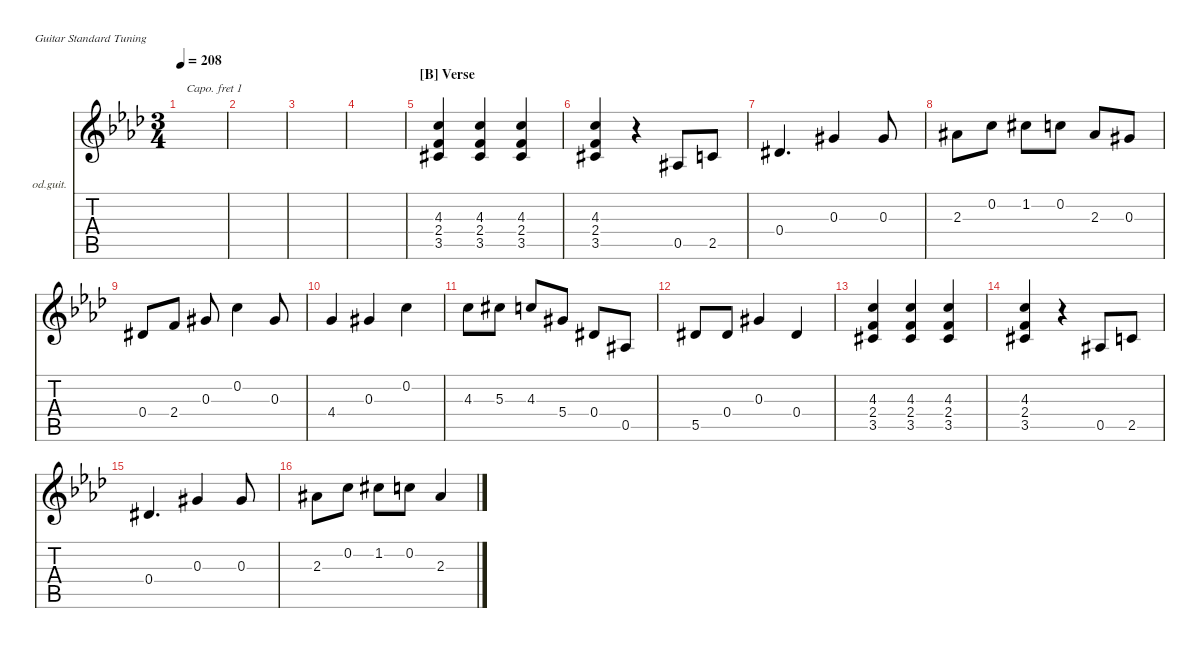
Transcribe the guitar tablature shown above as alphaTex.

\hideDynamics
\bracketExtendMode nobrackets
\firstSystemTrackNameOrientation horizontal
\otherSystemsTrackNameOrientation horizontal
\track ("Overdriven Guitar" "od.guit.") {instrument overdrivenguitar}
\staff {score tabs}
\capo 1
\tuning (E4 B3 G3 D3 A2 E2)
\ts (3 4)
\tempo 208
\clef g2
\ks fminor
|
|
|
|
\section ("B" "Verse")
(3.5{acc #} 2.4{acc forcenatural} 4.3{acc forcenatural}).4{beam Up} (3.5{acc #} 2.4{acc forcenatural} 4.3{acc forcenatural}).4{beam Up} (3.5{acc #} 2.4{acc forcenatural} 4.3{acc forcenatural}).4{beam Up} |
(3.5{acc #} 2.4{acc forcenatural} 4.3{acc forcenatural}).4{beam Up} r.4{beam Up} 0.5{acc #}.8{beam Up} 2.5{acc forcenatural}.8{beam Up} |
0.4{acc #}.4{d beam Up} 0.3{acc #}.4{beam Up} 0.3{acc #}.8{beam Up} |
2.3{acc #}.8{beam Down} 0.2{acc forcenatural}.8{beam Down} 1.2{acc #}.8{beam Down} 0.2{acc forcenatural}.8{beam Down} 2.3{acc #}.8{beam Up} 0.3{acc #}.8{beam Up} |
0.4{acc #}.8{beam Up} 2.4{acc forcenatural}.8{beam Up} 0.3{acc #}.8{beam Up} 0.2{acc forcenatural}.4{beam Down} 0.3{acc #}.8{beam Up} |
4.4{acc forcenatural}.4{beam Up} 0.3{acc #}.4{beam Up} 0.2{acc forcenatural}.4{beam Down} |
4.3{acc forcenatural}.8{beam Down} 5.3{acc #}.8{beam Down} 4.3{acc forcenatural}.8{beam Up} 5.4{acc #}.8{beam Up} 0.4{acc #}.8{beam Up} 0.5{acc #}.8{beam Up} |
5.5{acc #}.8{beam Up} 0.4{acc #}.8{beam Up} 0.3{acc #}.4{beam Up} 0.4{acc #}.4{beam Up} |
(3.5{acc #} 2.4{acc forcenatural} 4.3{acc forcenatural}).4{beam Up} (3.5{acc #} 2.4{acc forcenatural} 4.3{acc forcenatural}).4{beam Up} (3.5{acc #} 2.4{acc forcenatural} 4.3{acc forcenatural}).4{beam Up} |
(3.5{acc #} 2.4{acc forcenatural} 4.3{acc forcenatural}).4{beam Up} r.4{beam Up} 0.5{acc #}.8{beam Up} 2.5{acc forcenatural}.8{beam Up} |
0.4{acc #}.4{d beam Up} 0.3{acc #}.4{beam Up} 0.3{acc #}.8{beam Up} |
2.3{acc #}.8{beam Down} 0.2{acc forcenatural}.8{beam Down} 1.2{acc #}.8{beam Down} 0.2{acc forcenatural}.8{beam Down} 2.3{acc #}.4{beam Up}
